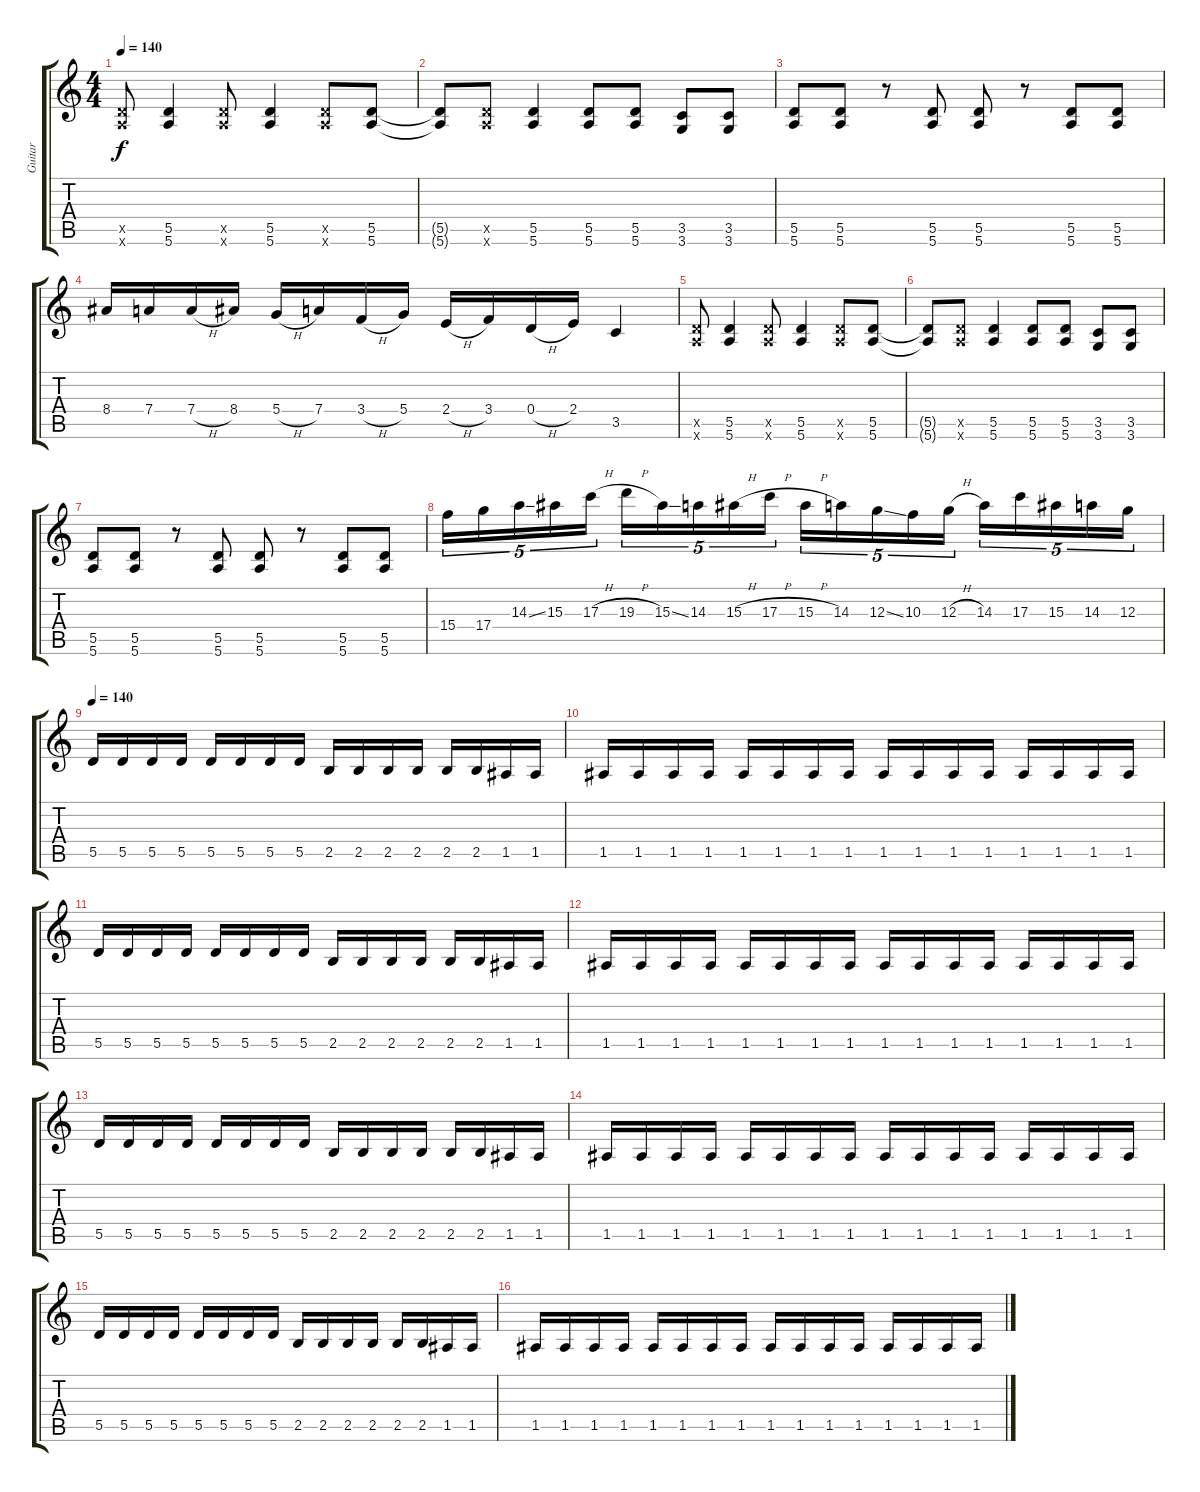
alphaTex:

\track ("Guitar" "Guitar") {instrument distortionguitar}
\staff {score tabs}
\tuning (E4 B3 G3 D3 A2 E2) {hide}
\ts (4 4)
\tempo 140
\clef g2
\ks c
(5.5{x} 5.6{x}).8{dy f volume 13} (5.5 5.6).4 (5.5{x} 5.6{x}).8 (5.5 5.6).4 (5.5{x} 5.6{x}).8 (5.5 5.6).8 |
(5.5{t} 5.6{t}).8 (5.5{x} 5.6{x}).8 (5.5 5.6).4 (5.5 5.6).8 (5.5 5.6).8 (3.5 3.6).8 (3.5 3.6).8 |
(5.5 5.6).8 (5.5 5.6).8 r.8 (5.5 5.6).8 (5.5 5.6).8 r.8 (5.5 5.6).8 (5.5 5.6).8 |
8.4.16 7.4.16 7.4{h}.16 8.4.16 5.4{h}.16 7.4.16 3.4{h}.16 5.4.16 2.4{h}.16 3.4.16 0.4{h}.16 2.4.16 3.5.4 |
(5.5{x} 5.6{x}).8 (5.5 5.6).4 (5.5{x} 5.6{x}).8 (5.5 5.6).4 (5.5{x} 5.6{x}).8 (5.5 5.6).8 |
(5.5{t} 5.6{t}).8 (5.5{x} 5.6{x}).8 (5.5 5.6).4 (5.5 5.6).8 (5.5 5.6).8 (3.5 3.6).8 (3.5 3.6).8 |
(5.5 5.6).8 (5.5 5.6).8 r.8 (5.5 5.6).8 (5.5 5.6).8 r.8 (5.5 5.6).8 (5.5 5.6).8 |
15.4.16{tu (5 4)} 17.4.16{tu (5 4)} 14.3{ss}.16{tu (5 4)} 15.3.16{tu (5 4)} 17.3{h}.16{tu (5 4)} 19.3{h}.16{tu (5 4)} 15.3{ss}.16{tu (5 4)} 14.3.16{tu (5 4)} 15.3{h}.16{tu (5 4)} 17.3{h}.16{tu (5 4)} 15.3{h}.16{tu (5 4)} 14.3.16{tu (5 4)} 12.3{ss}.16{tu (5 4)} 10.3.16{tu (5 4)} 12.3{h}.16{tu (5 4)} 14.3.16{tu (5 4)} 17.3.16{tu (5 4)} 15.3.16{tu (5 4)} 14.3.16{tu (5 4)} 12.3.16{tu (5 4)} |
\tempo 140
5.5.16 5.5.16 5.5.16 5.5.16 5.5.16 5.5.16 5.5.16 5.5.16 2.5.16 2.5.16 2.5.16 2.5.16 2.5.16 2.5.16 1.5.16 1.5.16 |
1.5.16 1.5.16 1.5.16 1.5.16 1.5.16 1.5.16 1.5.16 1.5.16 1.5.16 1.5.16 1.5.16 1.5.16 1.5.16 1.5.16 1.5.16 1.5.16 |
5.5.16 5.5.16 5.5.16 5.5.16 5.5.16 5.5.16 5.5.16 5.5.16 2.5.16 2.5.16 2.5.16 2.5.16 2.5.16 2.5.16 1.5.16 1.5.16 |
1.5.16 1.5.16 1.5.16 1.5.16 1.5.16 1.5.16 1.5.16 1.5.16 1.5.16 1.5.16 1.5.16 1.5.16 1.5.16 1.5.16 1.5.16 1.5.16 |
5.5.16 5.5.16 5.5.16 5.5.16 5.5.16 5.5.16 5.5.16 5.5.16 2.5.16 2.5.16 2.5.16 2.5.16 2.5.16 2.5.16 1.5.16 1.5.16 |
1.5.16 1.5.16 1.5.16 1.5.16 1.5.16 1.5.16 1.5.16 1.5.16 1.5.16 1.5.16 1.5.16 1.5.16 1.5.16 1.5.16 1.5.16 1.5.16 |
5.5.16 5.5.16 5.5.16 5.5.16 5.5.16 5.5.16 5.5.16 5.5.16 2.5.16 2.5.16 2.5.16 2.5.16 2.5.16 2.5.16 1.5.16 1.5.16 |
1.5.16 1.5.16 1.5.16 1.5.16 1.5.16 1.5.16 1.5.16 1.5.16 1.5.16 1.5.16 1.5.16 1.5.16 1.5.16 1.5.16 1.5.16 1.5.16
